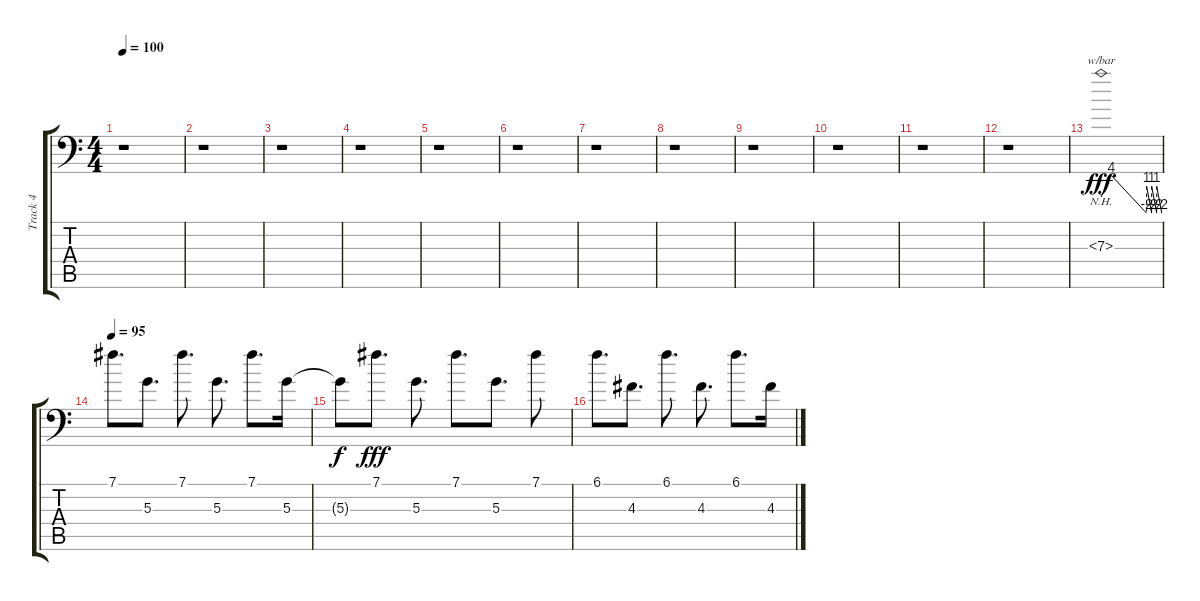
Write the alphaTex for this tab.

\track ("Track 4" "Track 4") {instrument overdrivenguitar}
\staff {score tabs}
\tuning (B3 Gb3 D3 A2 E2 A1) {hide}
\ts (4 4)
\tempo 100
\clef f4
\ks c
r.1{dy f} |
r.1 |
r.1 |
r.1 |
r.1 |
r.1 |
r.1 |
r.1 |
r.1 |
r.1 |
r.1 |
r.1 |
7.3{nh}.1{tbe (custom default 0 0 10 16 45 -8 45 4 50 -8 50 4 55 -8 55 4 60 -8) dy fff} |
\tempo 95
7.1.8{d} 5.3.8{d} 7.1.8{d} 5.3.8{d} 7.1.8{d} 5.3.16 |
5.3{t}.8{dy f} 7.1.8{d dy fff} 5.3.8{d} 7.1.8{d} 5.3.8{d} 7.1.8 |
6.1.8{d} 4.3.8{d} 6.1.8{d} 4.3.8{d} 6.1.8{d} 4.3.16
